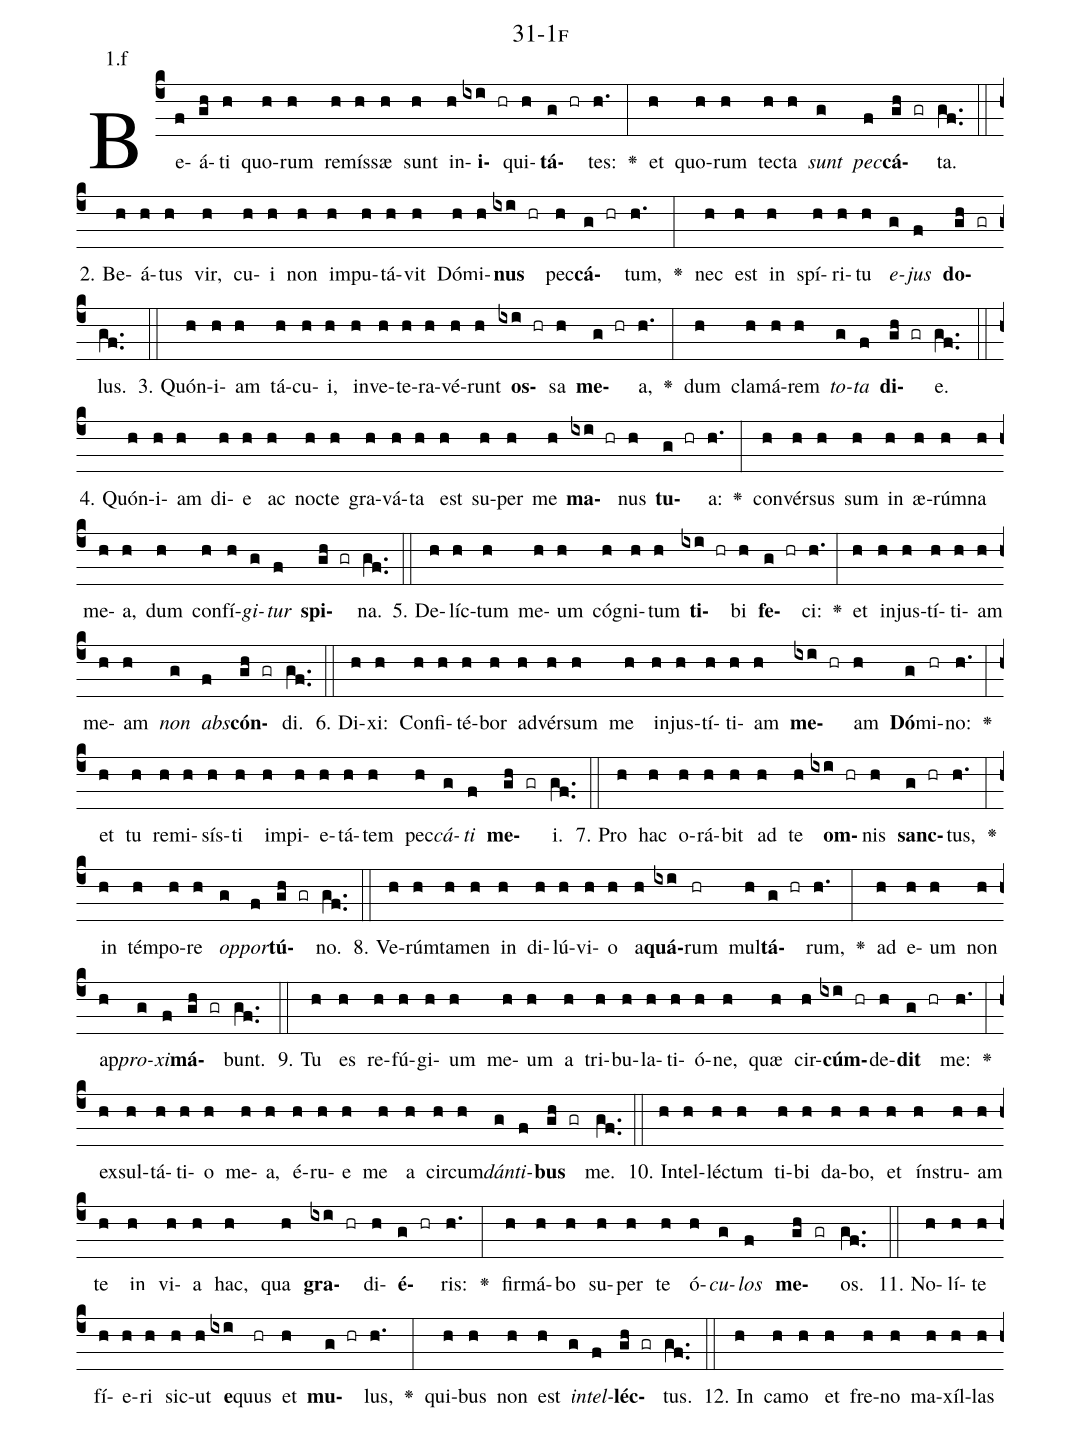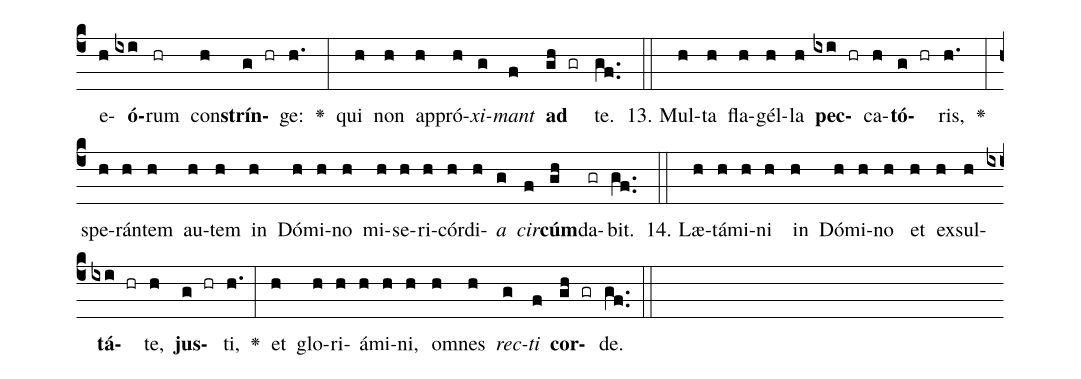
name: 31-1f;
annotation: 1.f;
%%
(c4)Be(f)á(gh)ti(h) quo(h)rum(h) re(h)mís(h)sæ(h) sunt(h) in(h)<b>i</b>(ixi hr)qui(h)<b>tá</b>(g hr)tes:(h.) <v>\greheightstar</v>(:) et(h) quo(h)rum(h) tec(h)ta(h) <i>sunt</i>(g) <i>pec</i>(f)<b>cá</b>(gh gr)ta.(gf..) (::)
2. Be(h)á(h)tus(h) vir,(h) cu(h)i(h) non(h) im(h)pu(h)tá(h)vit(h) Dó(h)mi(h)<b>nus</b>(ixi hr) pec(h)<b>cá</b>(g hr)tum,(h.) <v>\greheightstar</v>(:) nec(h) est(h) in(h) spí(h)ri(h)tu(h) <i>e</i>(g)<i>jus</i>(f) <b>do</b>(gh gr)lus.(gf..) (::)
3. Quón(h)i(h)am(h) tá(h)cu(h)i,(h) in(h)ve(h)te(h)ra(h)vé(h)runt(h) <b>os</b>(ixi hr)sa(h) <b>me</b>(g hr)a,(h.) <v>\greheightstar</v>(:) dum(h) cla(h)má(h)rem(h) <i>to</i>(g)<i>ta</i>(f) <b>di</b>(gh gr)e.(gf..) (::)
4. Quón(h)i(h)am(h) di(h)e(h) ac(h) noc(h)te(h) gra(h)vá(h)ta(h) est(h) su(h)per(h) me(h) <b>ma</b>(ixi hr)nus(h) <b>tu</b>(g hr)a:(h.) <v>\greheightstar</v>(:) con(h)vér(h)sus(h) sum(h) in(h) æ(h)rúm(h)na(h) me(h)a,(h) dum(h) con(h)fí(h)<i>gi</i>(g)<i>tur</i>(f) <b>spi</b>(gh gr)na.(gf..) (::)
5. De(h)líc(h)tum(h) me(h)um(h) có(h)gni(h)tum(h) <b>ti</b>(ixi hr)bi(h) <b>fe</b>(g hr)ci:(h.) <v>\greheightstar</v>(:) et(h) in(h)jus(h)tí(h)ti(h)am(h) me(h)am(h) <i>non</i>(g) <i>abs</i>(f)<b>cón</b>(gh gr)di.(gf..) (::)
6. Di(h)xi:(h) Con(h)fi(h)té(h)bor(h) ad(h)vér(h)sum(h) me(h) in(h)jus(h)tí(h)ti(h)am(h) <b>me</b>(ixi hr)am(h) <b>Dó</b>(g)mi(hr)no:(h.) <v>\greheightstar</v>(:) et(h) tu(h) re(h)mi(h)sís(h)ti(h) im(h)pi(h)e(h)tá(h)tem(h) pec(h)<i>cá</i>(g)<i>ti</i>(f) <b>me</b>(gh gr)i.(gf..) (::)
7. Pro(h) hac(h) o(h)rá(h)bit(h) ad(h) te(h) <b>om</b>(ixi hr)nis(h) <b>sanc</b>(g hr)tus,(h.) <v>\greheightstar</v>(:) in(h) tém(h)po(h)re(h) <i>op</i>(g)<i>por</i>(f)<b>tú</b>(gh gr)no.(gf..) (::)
8. Ve(h)rúm(h)ta(h)men(h) in(h) di(h)lú(h)vi(h)o(h) a(h)<b>quá</b>(ixi)rum(hr) mul(h)<b>tá</b>(g hr)rum,(h.) <v>\greheightstar</v>(:) ad(h) e(h)um(h) non(h) ap(h)<i>pro</i>(g)<i>xi</i>(f)<b>má</b>(gh gr)bunt.(gf..) (::)
9. Tu(h) es(h) re(h)fú(h)gi(h)um(h) me(h)um(h) a(h) tri(h)bu(h)la(h)ti(h)ó(h)ne,(h) quæ(h) cir(h)<b>cúm</b>(ixi hr)de(h)<b>dit</b>(g hr) me:(h.) <v>\greheightstar</v>(:) ex(h)sul(h)tá(h)ti(h)o(h) me(h)a,(h) é(h)ru(h)e(h) me(h) a(h) cir(h)cum(h)<i>dán</i>(g)<i>ti</i>(f)<b>bus</b>(gh gr) me.(gf..) (::)
10. In(h)tel(h)léc(h)tum(h) ti(h)bi(h) da(h)bo,(h) et(h) ín(h)stru(h)am(h) te(h) in(h) vi(h)a(h) hac,(h) qua(h) <b>gra</b>(ixi hr)di(h)<b>é</b>(g hr)ris:(h.) <v>\greheightstar</v>(:) fir(h)má(h)bo(h) su(h)per(h) te(h) ó(h)<i>cu</i>(g)<i>los</i>(f) <b>me</b>(gh gr)os.(gf..) (::)
11. No(h)lí(h)te(h) fí(h)e(h)ri(h) sic(h)ut(h) <b>e</b>(ixi)quus(hr) et(h) <b>mu</b>(g hr)lus,(h.) <v>\greheightstar</v>(:) qui(h)bus(h) non(h) est(h) <i>in</i>(g)<i>tel</i>(f)<b>léc</b>(gh gr)tus.(gf..) (::)
12. In(h) ca(h)mo(h) et(h) fre(h)no(h) ma(h)xíl(h)las(h) e(h)<b>ó</b>(ixi)rum(hr) con(h)<b>strín</b>(g hr)ge:(h.) <v>\greheightstar</v>(:) qui(h) non(h) ap(h)pró(h)<i>xi</i>(g)<i>mant</i>(f) <b>ad</b>(gh gr) te.(gf..) (::)
13. Mul(h)ta(h) fla(h)gél(h)la(h) <b>pec</b>(ixi hr)ca(h)<b>tó</b>(g hr)ris,(h.) <v>\greheightstar</v>(:) spe(h)rán(h)tem(h) au(h)tem(h) in(h) Dó(h)mi(h)no(h) mi(h)se(h)ri(h)cór(h)di(h)<i>a</i>(g) <i>cir</i>(f)<b>cúm</b>(gh)da(gr)bit.(gf..) (::)
14. Læ(h)tá(h)mi(h)ni(h) in(h) Dó(h)mi(h)no(h) et(h) ex(h)sul(h)<b>tá</b>(ixi hr)te,(h) <b>jus</b>(g hr)ti,(h.) <v>\greheightstar</v>(:) et(h) glo(h)ri(h)á(h)mi(h)ni,(h) om(h)nes(h) <i>rec</i>(g)<i>ti</i>(f) <b>cor</b>(gh gr)de.(gf..) (::)
